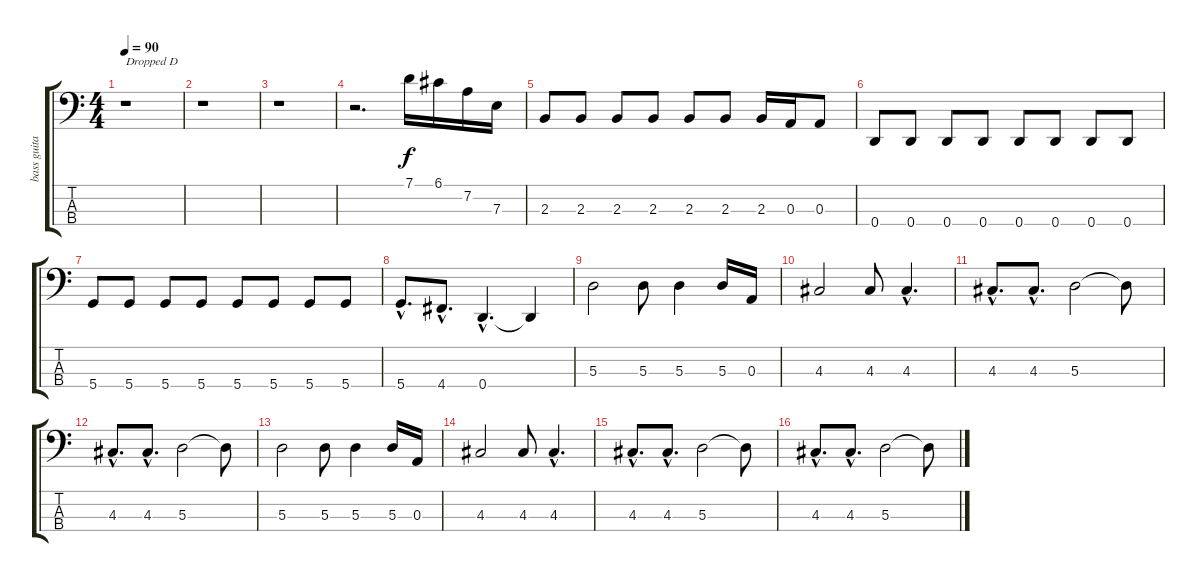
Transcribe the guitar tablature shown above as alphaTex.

\track ("bass guitar - pete" "bass guita") {instrument electricbassfinger}
\staff {score tabs}
\tuning (G2 D2 A1 D1) {hide}
\ts (4 4)
\tempo 90
\clef f4
\ks c
r.1{txt "Dropped D" dy f instrument electricbassfinger} |
r.1 |
r.1 |
r.2{d} 7.1.16 6.1.16 7.2.16 7.3.16 |
2.3.8 2.3.8 2.3.8 2.3.8 2.3.8 2.3.8 2.3.16 0.3.16 0.3.8 |
0.4.8 0.4.8 0.4.8 0.4.8 0.4.8 0.4.8 0.4.8 0.4.8 |
5.4.8 5.4.8 5.4.8 5.4.8 5.4.8 5.4.8 5.4.8 5.4.8 |
5.4{hac}.8{d} 4.4{hac}.8{d} 0.4{hac}.4{d} 0.4{t}.4 |
5.3.2 5.3.8 5.3.4 5.3.16 0.3.16 |
4.3.2 4.3.8 4.3{hac}.4{d} |
4.3{hac}.8{d} 4.3{hac}.8{d} 5.3.2 5.3{t}.8 |
4.3{hac}.8{d} 4.3{hac}.8{d} 5.3.2 5.3{t}.8 |
5.3.2 5.3.8 5.3.4 5.3.16 0.3.16 |
4.3.2 4.3.8 4.3{hac}.4{d} |
4.3{hac}.8{d} 4.3{hac}.8{d} 5.3.2 5.3{t}.8 |
4.3{hac}.8{d} 4.3{hac}.8{d} 5.3.2 5.3{t}.8
